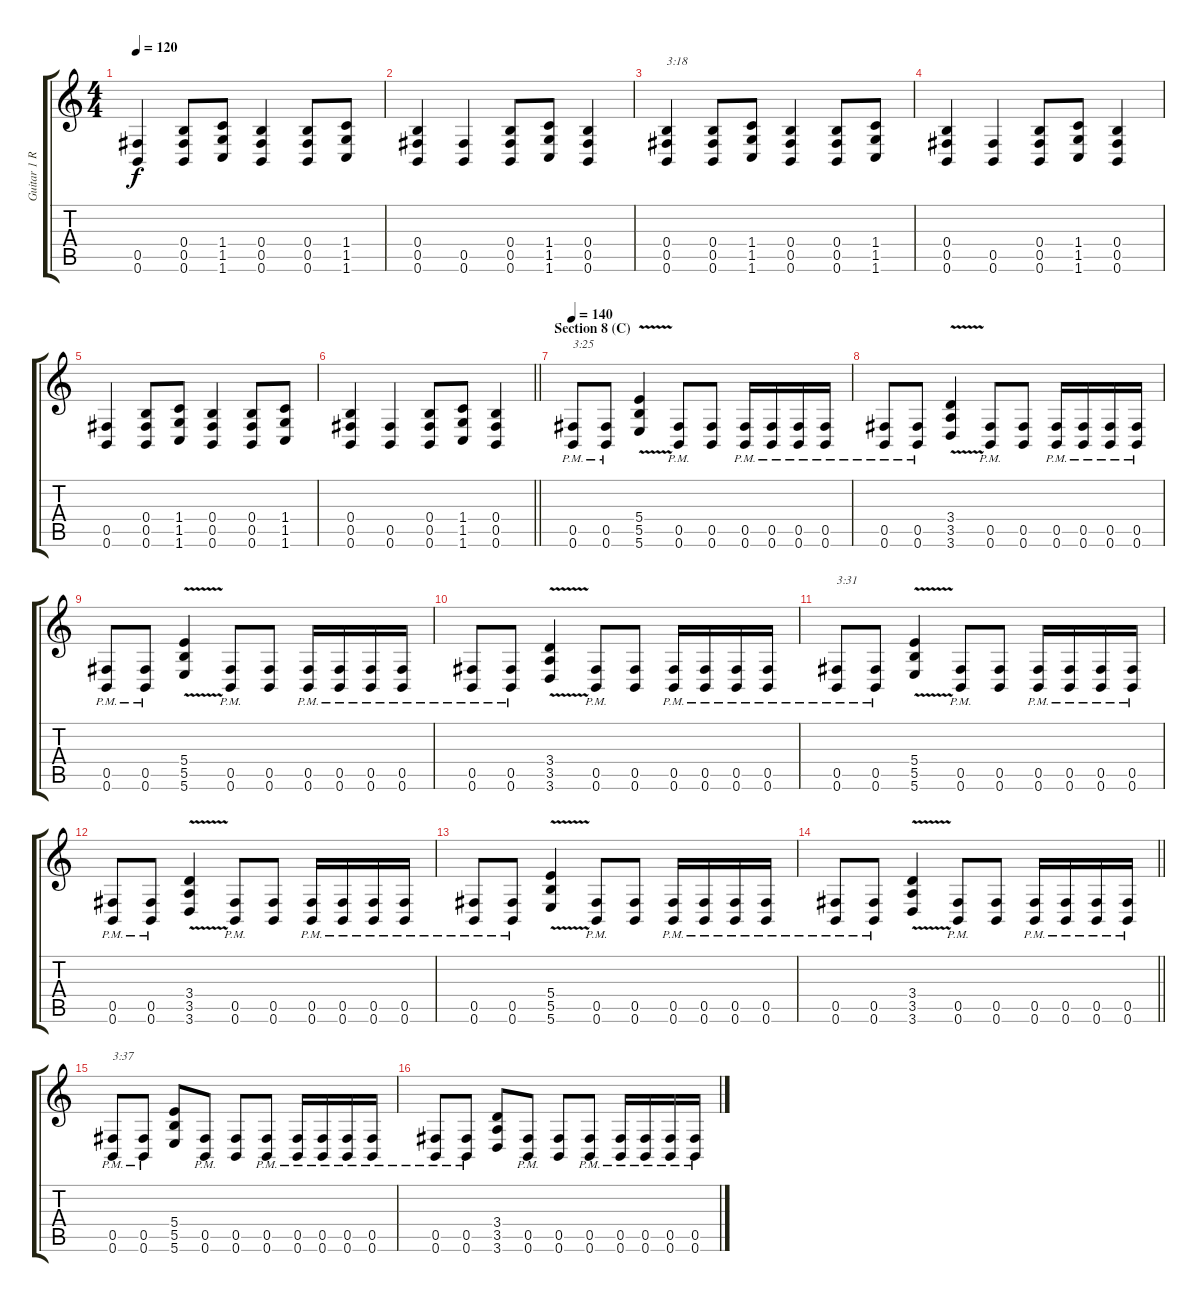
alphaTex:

\track ("Guitar 1 Rhythm" "Guitar 1 R") {instrument overdrivenguitar}
\staff {score tabs}
\tuning (E4 B3 E3 B2 Gb2 B1) {hide}
\ts (4 4)
\tempo 120
\clef g2
\ks c
(0.5 0.6).4{dy f} (0.4 0.5 0.6).8 (1.4 1.5 1.6).8 (0.4 0.5 0.6).4 (0.4 0.5 0.6).8 (1.4 1.5 1.6).8 |
(0.4 0.5 0.6).4 (0.5 0.6).4 (0.4 0.5 0.6).8 (1.4 1.5 1.6).8 (0.4 0.5 0.6).4 |
(0.4 0.5 0.6).4{txt "3:18"} (0.4 0.5 0.6).8 (1.4 1.5 1.6).8 (0.4 0.5 0.6).4 (0.4 0.5 0.6).8 (1.4 1.5 1.6).8 |
(0.4 0.5 0.6).4 (0.5 0.6).4 (0.4 0.5 0.6).8 (1.4 1.5 1.6).8 (0.4 0.5 0.6).4 |
(0.5 0.6).4 (0.4 0.5 0.6).8 (1.4 1.5 1.6).8 (0.4 0.5 0.6).4 (0.4 0.5 0.6).8 (1.4 1.5 1.6).8 |
\barLineRight lightlight
(0.4 0.5 0.6).4 (0.5 0.6).4 (0.4 0.5 0.6).8 (1.4 1.5 1.6).8 (0.4 0.5 0.6).4 |
\section ("" "Section 8 (C)")
\tempo 140
(0.5{pm} 0.6).8{txt "3:25"} (0.5{pm} 0.6).8 (5.4 5.5 5.6{v}).4 (0.5{pm} 0.6).8 (0.5 0.6).8 (0.5{pm} 0.6).16 (0.5{pm} 0.6).16 (0.5{pm} 0.6).16 (0.5{pm} 0.6).16 |
(0.5{pm} 0.6).8 (0.5{pm} 0.6).8 (3.4 3.5{v} 3.6).4 (0.5{pm} 0.6).8 (0.5 0.6).8 (0.5{pm} 0.6).16 (0.5{pm} 0.6).16 (0.5{pm} 0.6).16 (0.5{pm} 0.6).16 |
(0.5{pm} 0.6).8 (0.5{pm} 0.6).8 (5.4 5.5{v} 5.6).4 (0.5{pm} 0.6).8 (0.5 0.6).8 (0.5{pm} 0.6).16 (0.5{pm} 0.6).16 (0.5{pm} 0.6).16 (0.5{pm} 0.6).16 |
(0.5{pm} 0.6).8 (0.5{pm} 0.6).8 (3.4{v} 3.5 3.6).4 (0.5{pm} 0.6).8 (0.5 0.6).8 (0.5{pm} 0.6).16 (0.5{pm} 0.6).16 (0.5{pm} 0.6).16 (0.5{pm} 0.6).16 |
(0.5{pm} 0.6).8{txt "3:31"} (0.5{pm} 0.6).8 (5.4 5.5 5.6{v}).4 (0.5{pm} 0.6).8 (0.5 0.6).8 (0.5{pm} 0.6).16 (0.5{pm} 0.6).16 (0.5{pm} 0.6).16 (0.5{pm} 0.6).16 |
(0.5{pm} 0.6).8 (0.5{pm} 0.6).8 (3.4 3.5{v} 3.6).4 (0.5{pm} 0.6).8 (0.5 0.6).8 (0.5{pm} 0.6).16 (0.5{pm} 0.6).16 (0.5{pm} 0.6).16 (0.5{pm} 0.6).16 |
(0.5{pm} 0.6).8 (0.5{pm} 0.6).8 (5.4 5.5{v} 5.6).4 (0.5{pm} 0.6).8 (0.5 0.6).8 (0.5{pm} 0.6).16 (0.5{pm} 0.6).16 (0.5{pm} 0.6).16 (0.5{pm} 0.6).16 |
\barLineRight lightlight
(0.5{pm} 0.6).8 (0.5{pm} 0.6).8 (3.4{v} 3.5 3.6).4 (0.5{pm} 0.6).8 (0.5 0.6).8 (0.5{pm} 0.6).16 (0.5{pm} 0.6).16 (0.5{pm} 0.6).16 (0.5{pm} 0.6).16 |
(0.5{pm} 0.6).8{txt "3:37"} (0.5{pm} 0.6).8 (5.4 5.5 5.6).8 (0.5{pm} 0.6).8 (0.5 0.6).8 (0.5{pm} 0.6).8 (0.5{pm} 0.6).16 (0.5{pm} 0.6).16 (0.5{pm} 0.6).16 (0.5{pm} 0.6).16 |
(0.5{pm} 0.6).8 (0.5{pm} 0.6).8 (3.4 3.5 3.6).8 (0.5{pm} 0.6).8 (0.5 0.6).8 (0.5{pm} 0.6).8 (0.5{pm} 0.6).16 (0.5{pm} 0.6).16 (0.5{pm} 0.6).16 (0.5{pm} 0.6).16
